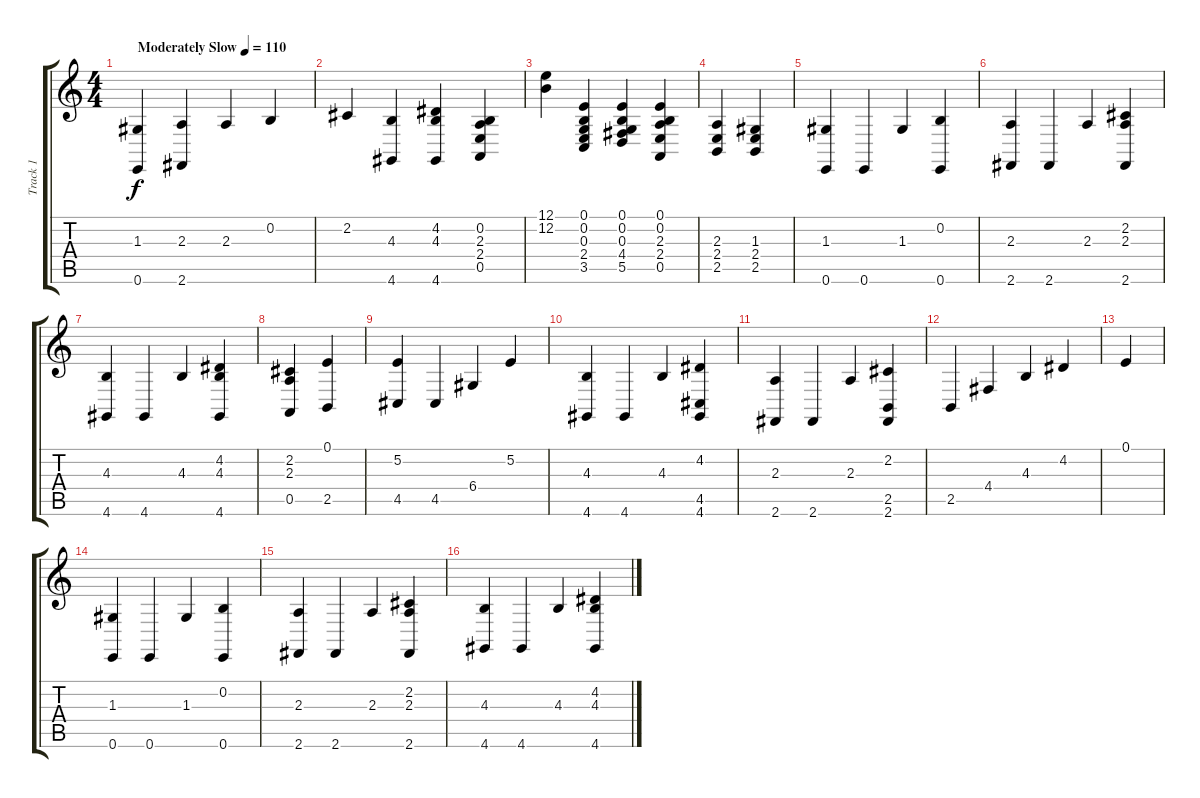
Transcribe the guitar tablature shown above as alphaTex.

\track ("Track 1" "Track 1") {instrument electricgrandpiano}
\staff {score tabs}
\tuning (E4 B3 G3 D3 A2 E2) {hide}
\ts (4 4)
\tempo (110 "Moderately Slow")
\clef g2
\ks c
(1.3 0.6).4{dy f instrument electricgrandpiano} (2.3 2.6).4 2.3.4 0.2.4 |
2.2.4 (4.3 4.6).4 (4.2 4.3 4.6).4 (0.2 2.3 2.4 0.5).4 |
(12.1 12.2).4 (0.1 0.2 0.3 2.4 3.5).4 (0.1 0.2 0.3 4.4 5.5).4 (0.1 0.2 2.3 2.4 0.5).4 |
(2.3 2.4 2.5).4 (1.3 2.4 2.5).4 |
(1.3 0.6).4 0.6.4 1.3.4 (0.2 0.6).4 |
(2.3 2.6).4 2.6.4 2.3.4 (2.2 2.3 2.6).4 |
(4.3 4.6).4 4.6.4 4.3.4 (4.2 4.3 4.6).4 |
(2.2 2.3 0.5).4 (0.1 2.5).4 |
(5.2 4.5).4 4.5.4 6.4.4 5.2.4 |
(4.3 4.6).4 4.6.4 4.3.4 (4.2 4.5 4.6).4 |
(2.3 2.6).4 2.6.4 2.3.4 (2.2 2.5 2.6).4 |
2.5.4 4.4.4 4.3.4 4.2.4 |
0.1.4 |
(1.3 0.6).4 0.6.4 1.3.4 (0.2 0.6).4 |
(2.3 2.6).4 2.6.4 2.3.4 (2.2 2.3 2.6).4 |
(4.3 4.6).4 4.6.4 4.3.4 (4.2 4.3 4.6).4
